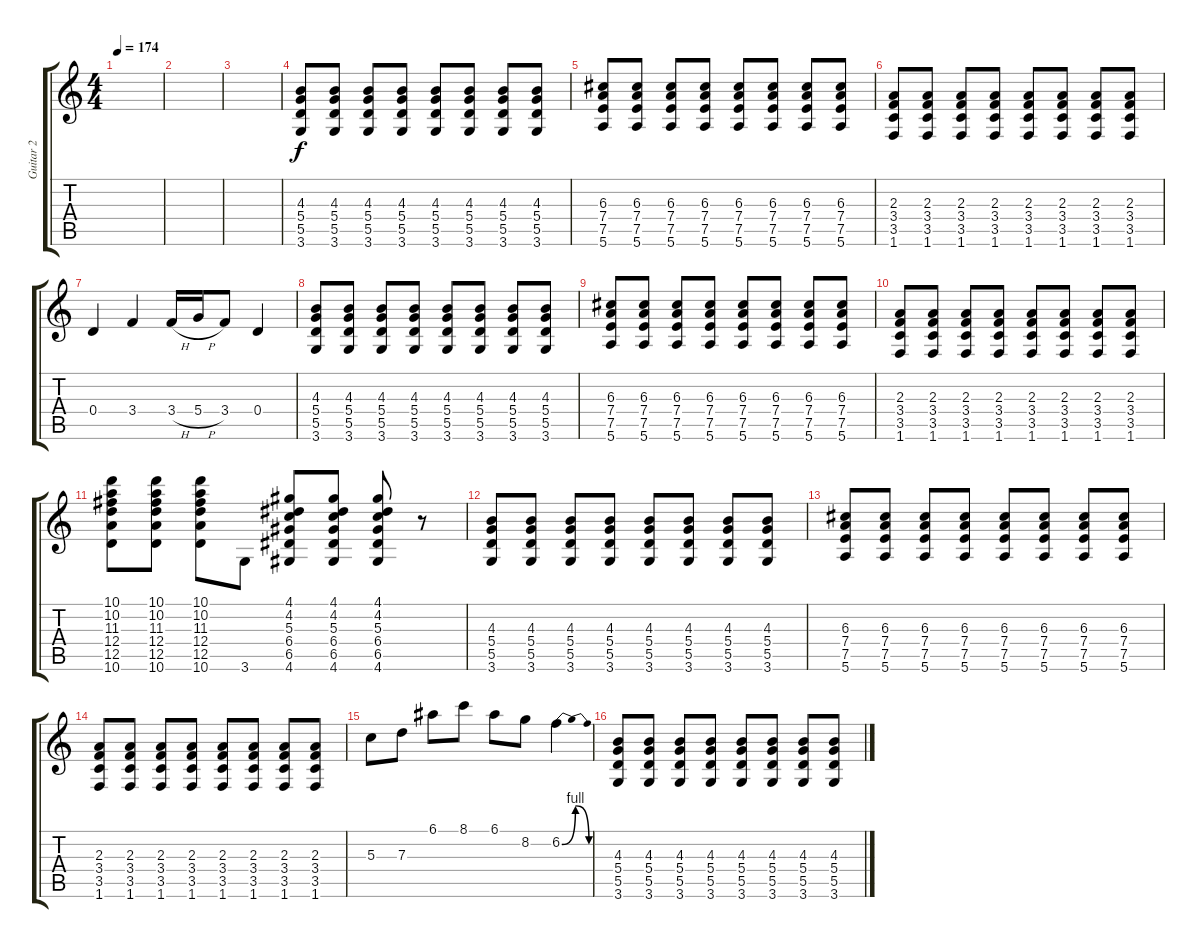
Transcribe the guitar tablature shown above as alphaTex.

\track ("Guitar 2" "Guitar 2") {instrument distortionguitar}
\staff {score tabs}
\tuning (E4 B3 G3 D3 A2 E2) {hide}
\ts (4 4)
\tempo 174
\clef g2
\ks c
|
|
|
(4.3 5.4 5.5 3.6).8 (4.3 5.4 5.5 3.6).8 (4.3 5.4 5.5 3.6).8 (4.3 5.4 5.5 3.6).8 (4.3 5.4 5.5 3.6).8 (4.3 5.4 5.5 3.6).8 (4.3 5.4 5.5 3.6).8 (4.3 5.4 5.5 3.6).8 |
(6.3 7.4 7.5 5.6).8 (6.3 7.4 7.5 5.6).8 (6.3 7.4 7.5 5.6).8 (6.3 7.4 7.5 5.6).8 (6.3 7.4 7.5 5.6).8 (6.3 7.4 7.5 5.6).8 (6.3 7.4 7.5 5.6).8 (6.3 7.4 7.5 5.6).8 |
(2.3 3.4 3.5 1.6).8 (2.3 3.4 3.5 1.6).8 (2.3 3.4 3.5 1.6).8 (2.3 3.4 3.5 1.6).8 (2.3 3.4 3.5 1.6).8 (2.3 3.4 3.5 1.6).8 (2.3 3.4 3.5 1.6).8 (2.3 3.4 3.5 1.6).8 |
0.4.4 3.4.4 3.4{h}.16 5.4{h}.16 3.4.8 0.4.4 |
(4.3 5.4 5.5 3.6).8 (4.3 5.4 5.5 3.6).8 (4.3 5.4 5.5 3.6).8 (4.3 5.4 5.5 3.6).8 (4.3 5.4 5.5 3.6).8 (4.3 5.4 5.5 3.6).8 (4.3 5.4 5.5 3.6).8 (4.3 5.4 5.5 3.6).8 |
(6.3 7.4 7.5 5.6).8 (6.3 7.4 7.5 5.6).8 (6.3 7.4 7.5 5.6).8 (6.3 7.4 7.5 5.6).8 (6.3 7.4 7.5 5.6).8 (6.3 7.4 7.5 5.6).8 (6.3 7.4 7.5 5.6).8 (6.3 7.4 7.5 5.6).8 |
(2.3 3.4 3.5 1.6).8 (2.3 3.4 3.5 1.6).8 (2.3 3.4 3.5 1.6).8 (2.3 3.4 3.5 1.6).8 (2.3 3.4 3.5 1.6).8 (2.3 3.4 3.5 1.6).8 (2.3 3.4 3.5 1.6).8 (2.3 3.4 3.5 1.6).8 |
(10.1 10.2 11.3 12.4 12.5 10.6).8 (10.1 10.2 11.3 12.4 12.5 10.6).8 (10.1 10.2 11.3 12.4 12.5 10.6).8 3.6.8 (4.1 4.2 5.3 6.4 6.5 4.6).8 (4.1 4.2 5.3 6.4 6.5 4.6).8 (4.1 4.2 5.3 6.4 6.5 4.6).8 r.8 |
(4.3 5.4 5.5 3.6).8 (4.3 5.4 5.5 3.6).8 (4.3 5.4 5.5 3.6).8 (4.3 5.4 5.5 3.6).8 (4.3 5.4 5.5 3.6).8 (4.3 5.4 5.5 3.6).8 (4.3 5.4 5.5 3.6).8 (4.3 5.4 5.5 3.6).8 |
(6.3 7.4 7.5 5.6).8 (6.3 7.4 7.5 5.6).8 (6.3 7.4 7.5 5.6).8 (6.3 7.4 7.5 5.6).8 (6.3 7.4 7.5 5.6).8 (6.3 7.4 7.5 5.6).8 (6.3 7.4 7.5 5.6).8 (6.3 7.4 7.5 5.6).8 |
(2.3 3.4 3.5 1.6).8 (2.3 3.4 3.5 1.6).8 (2.3 3.4 3.5 1.6).8 (2.3 3.4 3.5 1.6).8 (2.3 3.4 3.5 1.6).8 (2.3 3.4 3.5 1.6).8 (2.3 3.4 3.5 1.6).8 (2.3 3.4 3.5 1.6).8 |
5.3.8 7.3.8 6.1.8 8.1.8 6.1.8 8.2.8 6.2{be (bendrelease 0 0 50 4 50 4 60 0)}.4 |
(4.3 5.4 5.5 3.6).8 (4.3 5.4 5.5 3.6).8 (4.3 5.4 5.5 3.6).8 (4.3 5.4 5.5 3.6).8 (4.3 5.4 5.5 3.6).8 (4.3 5.4 5.5 3.6).8 (4.3 5.4 5.5 3.6).8 (4.3 5.4 5.5 3.6).8
